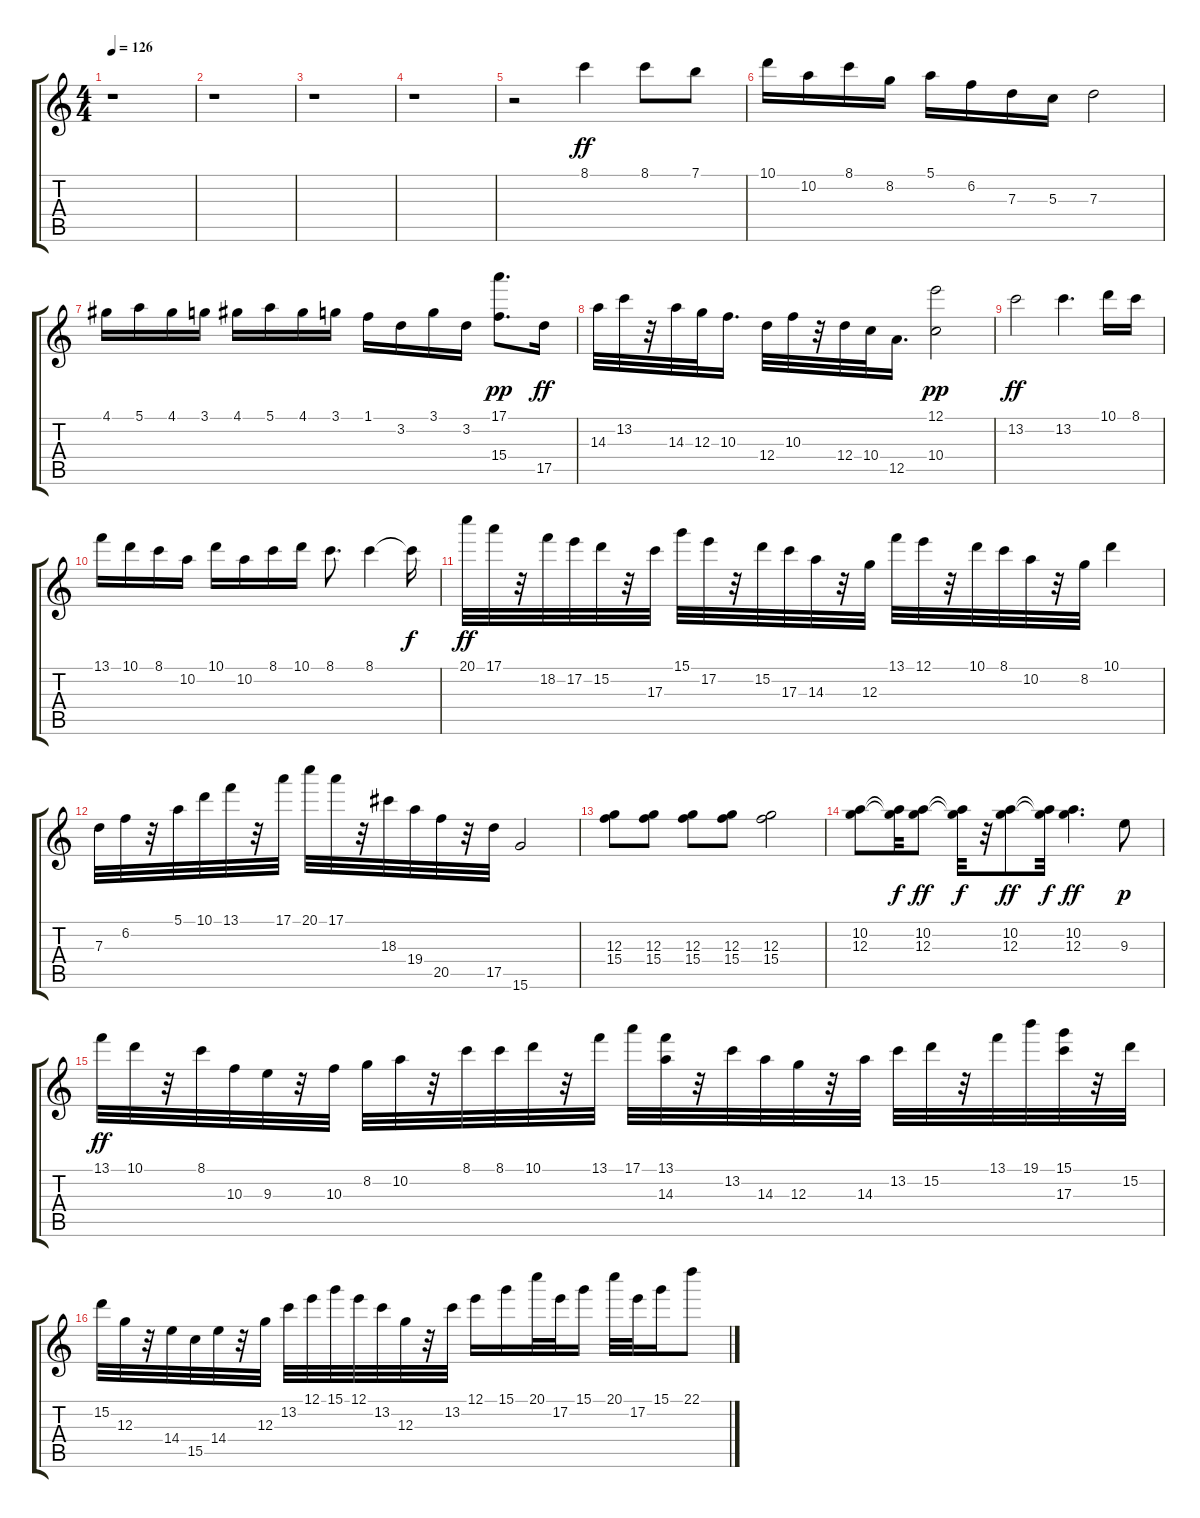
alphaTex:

\track "" {instrument distortionguitar}
\staff {score tabs}
\tuning (E4 B3 G3 D3 A2 E2) {hide}
\ts (4 4)
\tempo 126
\clef g2
\ks c
r.1{dy ff} |
r.1 |
r.1 |
r.1 |
r.2 8.1.4 8.1.8 7.1.8 |
10.1.16 10.2.16 8.1.16 8.2.16 5.1.16 6.2.16 7.3.16 5.3.16 7.3.2 |
4.1.16 5.1.16 4.1.16 3.1.16 4.1.16 5.1.16 4.1.16 3.1.16 1.1.16 3.2.16 3.1.16 3.2.16 (17.1 15.4).8{d dy pp} 17.5.16{dy ff} |
14.3.32 13.2.32 r.32 14.3.32 12.3.32 10.3.16{d} 12.4.32 10.3.32 r.32 12.4.32 10.4.32 12.5.16{d} (12.1 10.4).2{dy pp} |
13.2.2{dy ff} 13.2.4{d} 10.1.16 8.1.16 |
13.1.16 10.1.16 8.1.16 10.2.16 10.1.16 10.2.16 8.1.16 10.1.16 8.1.8{d} 8.1.4 8.1{t}.16{dy f} |
20.1.32{dy ff} 17.1.32 r.32 18.2.32 17.2.32 15.2.32 r.32 17.3.32 15.1.32 17.2.32 r.32 15.2.32 17.3.32 14.3.32 r.32 12.3.32 13.1.32 12.1.32 r.32 10.1.32 8.1.32 10.2.32 r.32 8.2.32 10.1.4 |
7.3.32 6.2.32 r.32 5.1.32 10.1.32 13.1.32 r.32 17.1.32 20.1.32 17.1.32 r.32 18.3.32 19.4.32 20.5.32 r.32 17.5.32 15.6.2 |
(12.3 15.4).8 (12.3 15.4).8 (12.3 15.4).8 (12.3 15.4).8 (12.3 15.4).2 |
(10.2 12.3).8 (10.2{t} 12.3{t}).32{dy f} (10.2 12.3).8{dy ff} (10.2{t} 12.3{t}).32{dy f} r.32 (10.2 12.3).8{dy ff} (10.2{t} 12.3{t}).32{dy f} (10.2 12.3).4{d dy ff} 9.3.8{dy p} |
13.1.32{dy ff} 10.1.32 r.32 8.1.32 10.3.32 9.3.32 r.32 10.3.32 8.2.32 10.2.32 r.32 8.1.32 8.1.32 10.1.32 r.32 13.1.32 17.1.32 (13.1 14.3).32 r.32 13.2.32 14.3.32 12.3.32 r.32 14.3.32 13.2.32 15.2.32 r.32 13.1.32 19.1.32 (15.1 17.3).32 r.32 15.2.32 |
15.2.32 12.3.32 r.32 14.4.32 15.5.32 14.4.32 r.32 12.3.32 13.2.32 12.1.32 15.1.32 12.1.32 13.2.32 12.3.32 r.32 13.2.32 12.1.16 15.1.16 20.1.32 17.2.32 15.1.16 20.1.32 17.2.32 15.1.16 22.1.8
